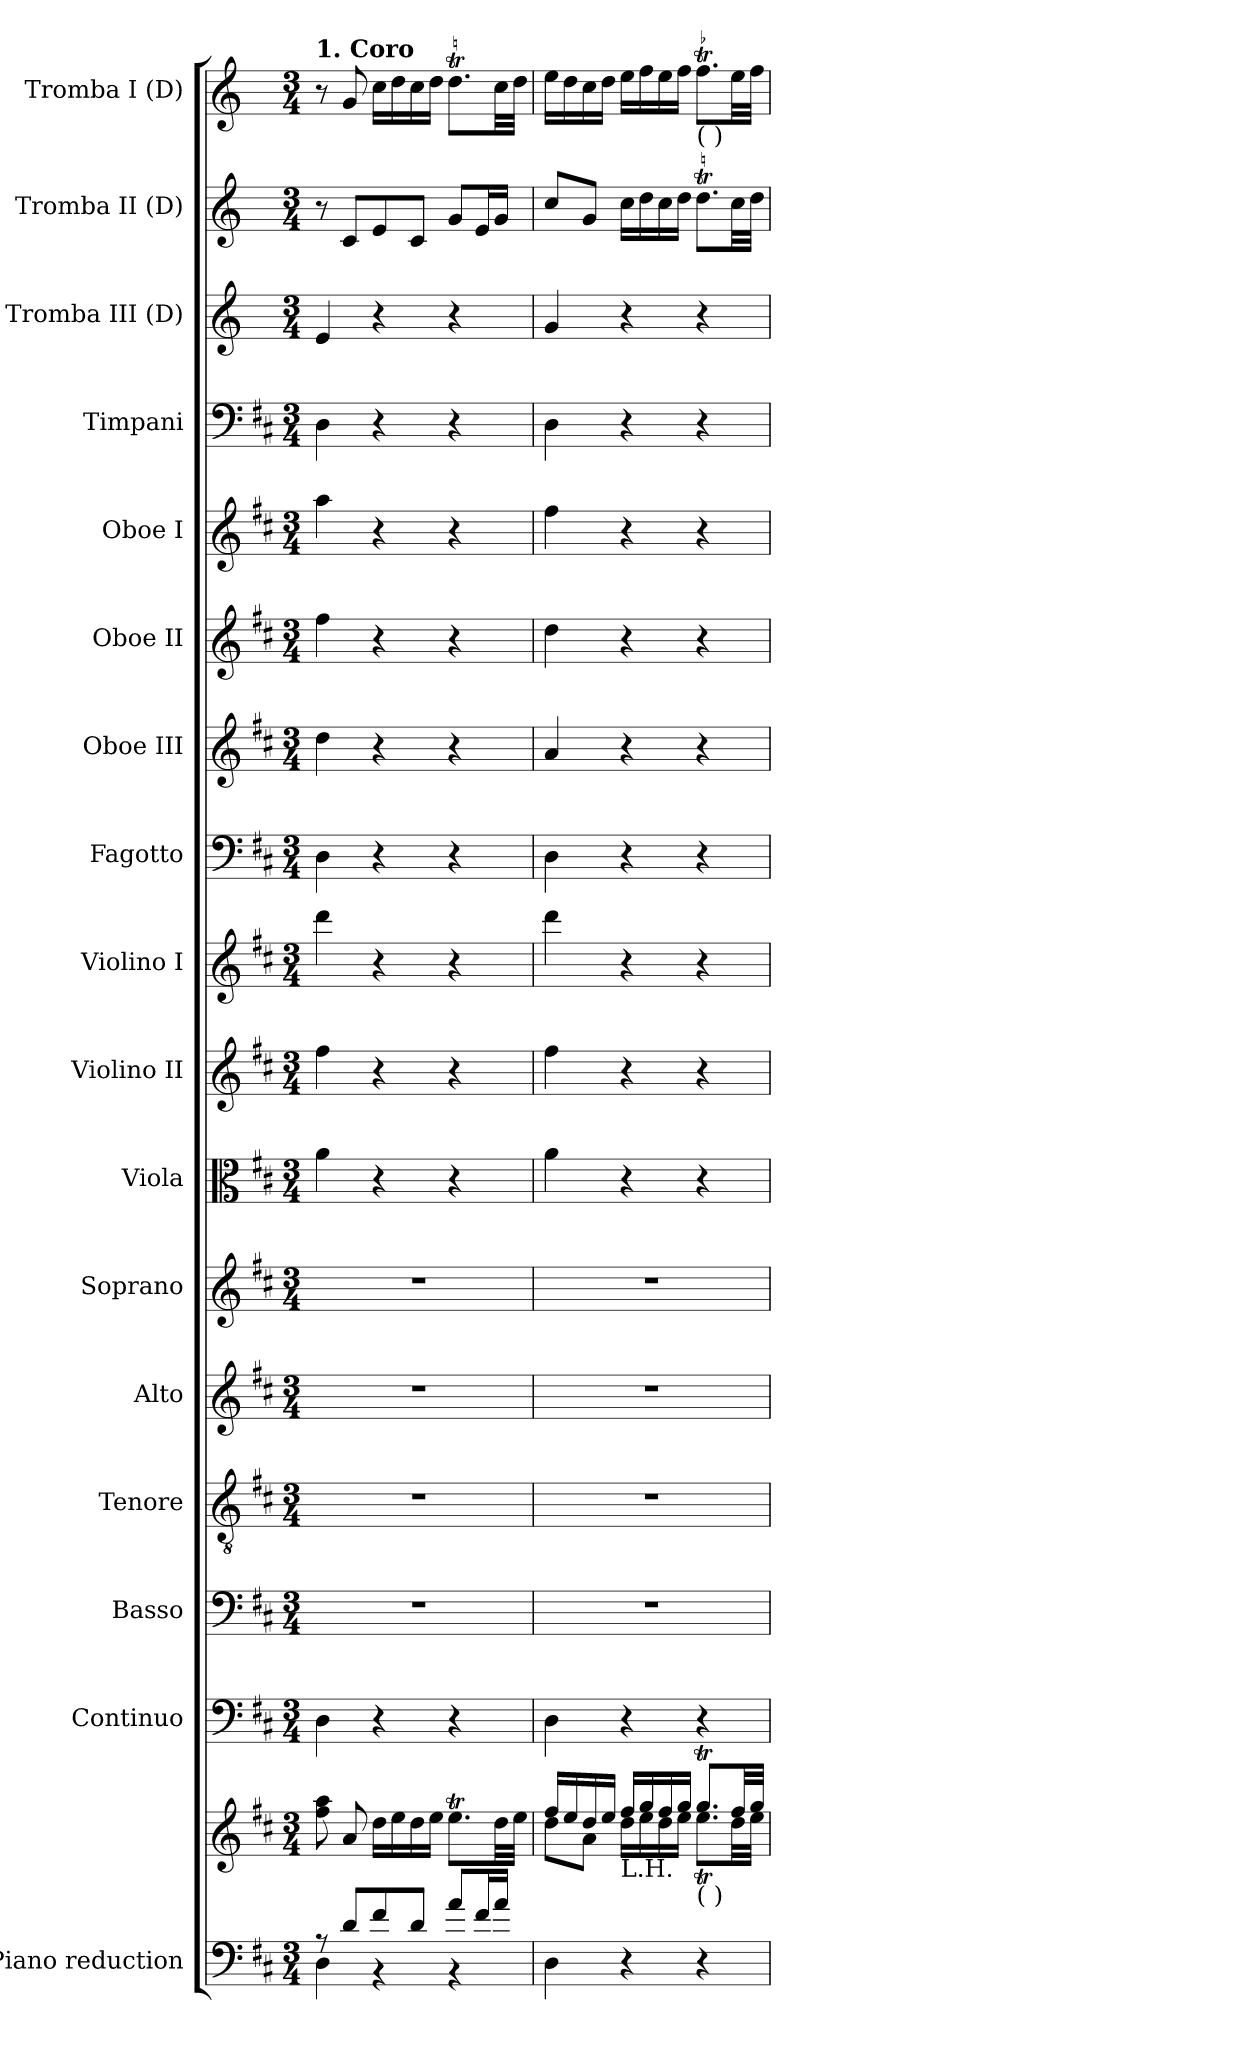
**kern	**kern	**kern	**kern	**kern	**kern	**kern	**kern	**kern	**kern	**kern	**kern	**kern	**kern	**kern	**kern	**kern	**kern
*part17	*part17	*part16	*part15	*part14	*part13	*part12	*part11	*part10	*part9	*part8	*part7	*part6	*part5	*part4	*part3	*part2	*part1
*staff18	*staff17	*staff16	*staff15	*staff14	*staff13	*staff12	*staff11	*staff10	*staff9	*staff8	*staff7	*staff6	*staff5	*staff4	*staff3	*staff2	*staff1
*I"Piano reduction	*	*I"Continuo	*I"Basso	*I"Tenore	*I"Alto	*I"Soprano	*I"Viola	*I"Violino II	*I"Violino I	*I"Fagotto	*I"Oboe III	*I"Oboe II	*I"Oboe I	*I"Timpani	*I"Tromba III (D)	*I"Tromba II (D)	*I"Tromba I (D)
*I'Pno	*	*	*	*	*	*	*	*	*	*	*I'Ob	*I'Ob	*I'Ob	*I'Timp	*	*	*
*clefF4	*clefG2	*clefF4	*clefF4	*clefGv2	*clefG2	*clefG2	*clefC3	*clefG2	*clefG2	*clefF4	*clefG2	*clefG2	*clefG2	*clefF4	*clefG2	*clefG2	*clefG2
*	*	*	*	*	*	*	*	*	*	*	*	*	*	*	*ITrd-1c-2	*ITrd-1c-2	*ITrd-1c-2
*k[f#c#]	*k[f#c#]	*k[f#c#]	*k[f#c#]	*k[f#c#]	*k[f#c#]	*k[f#c#]	*k[f#c#]	*k[f#c#]	*k[f#c#]	*k[f#c#]	*k[f#c#]	*k[f#c#]	*k[f#c#]	*k[f#c#]	*k[f#c#]	*k[f#c#]	*k[f#c#]
*M3/4	*M3/4	*M3/4	*M3/4	*M3/4	*M3/4	*M3/4	*M3/4	*M3/4	*M3/4	*M3/4	*M3/4	*M3/4	*M3/4	*M3/4	*M3/4	*M3/4	*M3/4
=1	=1	=1	=1	=1	=1	=1	=1	=1	=1	=1	=1	=1	=1	=1	=1	=1	=1
*^	*	*	*	*	*	*	*	*	*	*	*	*	*	*	*	*	*
!	!	!	!	!	!	!	!	!	!	!	!	!	!	!	!	!	!	!LO:TX:a:B:t=1. Coro
8rA	4D\	8ff#\ 8aa\	4D\	2.r	2.r	2.r	2.r	4a\	4ff#\	4ddd\	4D\	4dd\	4ff#\	4aa\	4D\	4f#/	8r	8r
8d/L	.	8a/	.	.	.	.	.	.	.	.	.	.	.	.	.	.	8d/L	8a/
8f#/	4r	16dd\LL	4r	.	.	.	.	4r	4r	4r	4r	4r	4r	4r	4r	4r	8f#/	16dd\LL
.	.	16ee\	.	.	.	.	.	.	.	.	.	.	.	.	.	.	.	16ee\
8d/J	.	16dd\	.	.	.	.	.	.	.	.	.	.	.	.	.	.	8d/J	16dd\
.	.	16ee\JJ	.	.	.	.	.	.	.	.	.	.	.	.	.	.	.	16ee\JJ
8a/L	4r	8.eeT\L	4r	.	.	.	.	4r	4r	4r	4r	4r	4r	4r	4r	4r	8a/L	8.eet\L
16f#/L	.	.	.	.	.	.	.	.	.	.	.	.	.	.	.	.	16f#/L	.
16a/JJ	.	32dd\LL	.	.	.	.	.	.	.	.	.	.	.	.	.	.	16a/JJ	32dd\LL
.	.	32ee\JJJ	.	.	.	.	.	.	.	.	.	.	.	.	.	.	.	32ee\JJJ
*v	*v	*	*	*	*	*	*	*	*	*	*	*	*	*	*	*	*	*
=2	=2	=2	=2	=2	=2	=2	=2	=2	=2	=2	=2	=2	=2	=2	=2	=2	=2
*	*^	*	*	*	*	*	*	*	*	*	*	*	*	*	*	*	*
4D\	16ff#/LL	8dd\L	4D\	2.r	2.r	2.r	2.r	4a\	4ff#\	4ddd\	4D\	4a/	4dd\	4ff#\	4D\	4a/	8dd/L	16ff#\LL
.	16ee/	.	.	.	.	.	.	.	.	.	.	.	.	.	.	.	.	16ee\
.	16dd/	8a\J	.	.	.	.	.	.	.	.	.	.	.	.	.	.	8a/J	16dd\
.	16ee/JJ	.	.	.	.	.	.	.	.	.	.	.	.	.	.	.	.	16ee\JJ
!	!LO:TX:b:t=L.H.	!	!	!	!	!	!	!	!	!	!	!	!	!	!	!	!	!
4r	16ff#/LL	16dd\LL	4r	.	.	.	.	4r	4r	4r	4r	4r	4r	4r	4r	4r	16dd\LL	16ff#\LL
.	16gg/	16ee\	.	.	.	.	.	.	.	.	.	.	.	.	.	.	16ee\	16gg\
.	16ff#/	16dd\	.	.	.	.	.	.	.	.	.	.	.	.	.	.	16dd\	16ff#\
.	16gg/JJ	16ee\JJ	.	.	.	.	.	.	.	.	.	.	.	.	.	.	16ee\JJ	16gg\JJ
!	!	!	!	!	!	!	!	!	!	!	!	!	!	!	!	!	!LO:TX:a:t=(    )	!
!	!LO:TX:b:t=(      )	!	!	!	!	!	!	!	!	!	!	!	!	!	!	!	!	!
4r	8.ggT/L	8.eeT\L	4r	.	.	.	.	4r	4r	4r	4r	4r	4r	4r	4r	4r	8.eet\L	8.ggt\L
.	32ff#/LL	32dd\LL	.	.	.	.	.	.	.	.	.	.	.	.	.	.	32dd\LL	32ff#\LL
.	32gg/JJJ	32ee\JJJ	.	.	.	.	.	.	.	.	.	.	.	.	.	.	32ee\JJJ	32gg\JJJ
*	*v	*v	*	*	*	*	*	*	*	*	*	*	*	*	*	*	*	*
=	=	=	=	=	=	=	=	=	=	=	=	=	=	=	=	=	=
*-	*-	*-	*-	*-	*-	*-	*-	*-	*-	*-	*-	*-	*-	*-	*-	*-	*-
